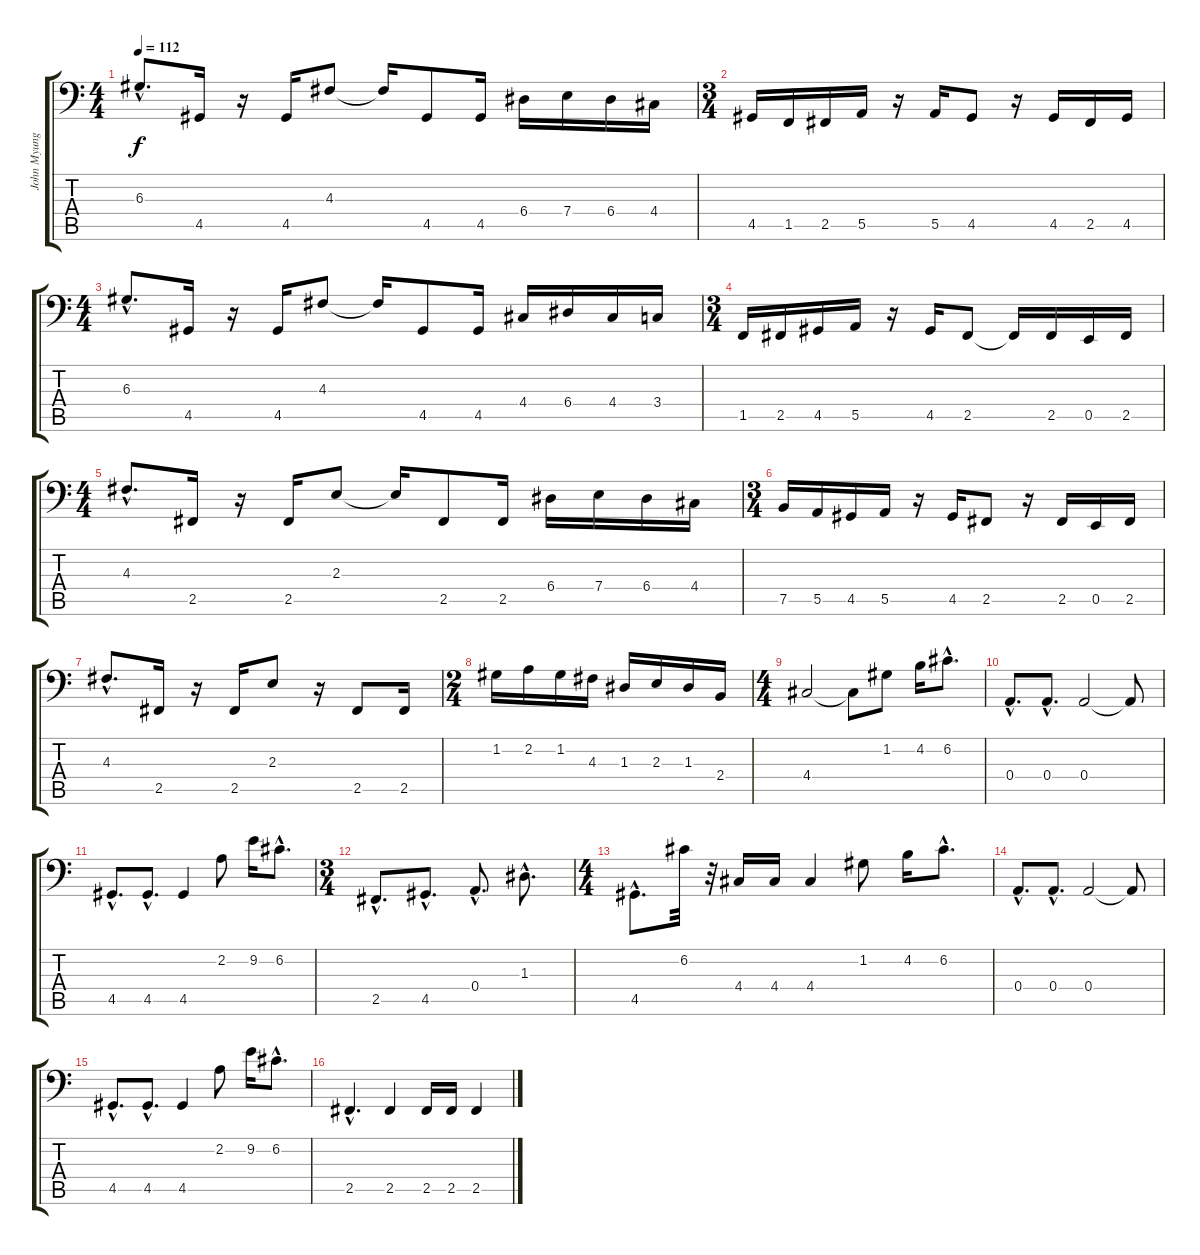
\track ("John Myung - 6 Strings Bass" "John Myung") {instrument electricbassfinger}
\staff {score tabs}
\tuning (C3 G2 D2 A1 E1 B0) {hide}
\ts (4 4)
\tempo 112
\clef f4
\ks c
6.3{hac}.8{d dy f} 4.5.16 r.16 4.5.16 4.3.8 4.3{t}.16 4.5.8 4.5.16 6.4.16 7.4.16 6.4.16 4.4.16 |
\ts (3 4)
4.5.16 1.5.16 2.5.16 5.5.16 r.16 5.5.16 4.5.8 r.16 4.5.16 2.5.16 4.5.16 |
\ts (4 4)
6.3{hac}.8{d} 4.5.16 r.16 4.5.16 4.3.8 4.3{t}.16 4.5.8 4.5.16 4.4.16 6.4.16 4.4.16 3.4.16 |
\ts (3 4)
1.5.16 2.5.16 4.5.16 5.5.16 r.16 4.5.16 2.5.8 2.5{t}.16 2.5.16 0.5.16 2.5.16 |
\ts (4 4)
4.3{hac}.8{d} 2.5.16 r.16 2.5.16 2.3.8 2.3{t}.16 2.5.8 2.5.16 6.4.16 7.4.16 6.4.16 4.4.16 |
\ts (3 4)
7.5.16 5.5.16 4.5.16 5.5.16 r.16 4.5.16 2.5.8 r.16 2.5.16 0.5.16 2.5.16 |
4.3{hac}.8{d} 2.5.16 r.16 2.5.16 2.3.8 r.16 2.5.8 2.5.16 |
\ts (2 4)
1.2.16 2.2.16 1.2.16 4.3.16 1.3.16 2.3.16 1.3.16 2.4.16 |
\ts (4 4)
4.4.2 4.4{t}.8 1.2.8 4.2.16 6.2{hac}.8{d} |
0.4{hac}.8{d} 0.4{hac}.8{d} 0.4.2 0.4{t}.8 |
4.5{hac}.8{d} 4.5{hac}.8{d} 4.5.4 2.2.8 9.2.16 6.2{hac}.8{d} |
\ts (3 4)
2.5{hac}.8{d} 4.5{hac}.8{d} 0.4{hac}.8{d} 1.3{hac}.8{d} |
\ts (4 4)
4.5{hac}.8{d} 6.2.32 r.32 4.4.16 4.4.16 4.4.4 1.2.8 4.2.16 6.2{hac}.8{d} |
0.4{hac}.8{d} 0.4{hac}.8{d} 0.4.2 0.4{t}.8 |
4.5{hac}.8{d} 4.5{hac}.8{d} 4.5.4 2.2.8 9.2.16 6.2{hac}.8{d} |
2.5{hac}.4{d} 2.5.4 2.5.16 2.5.16 2.5.4
